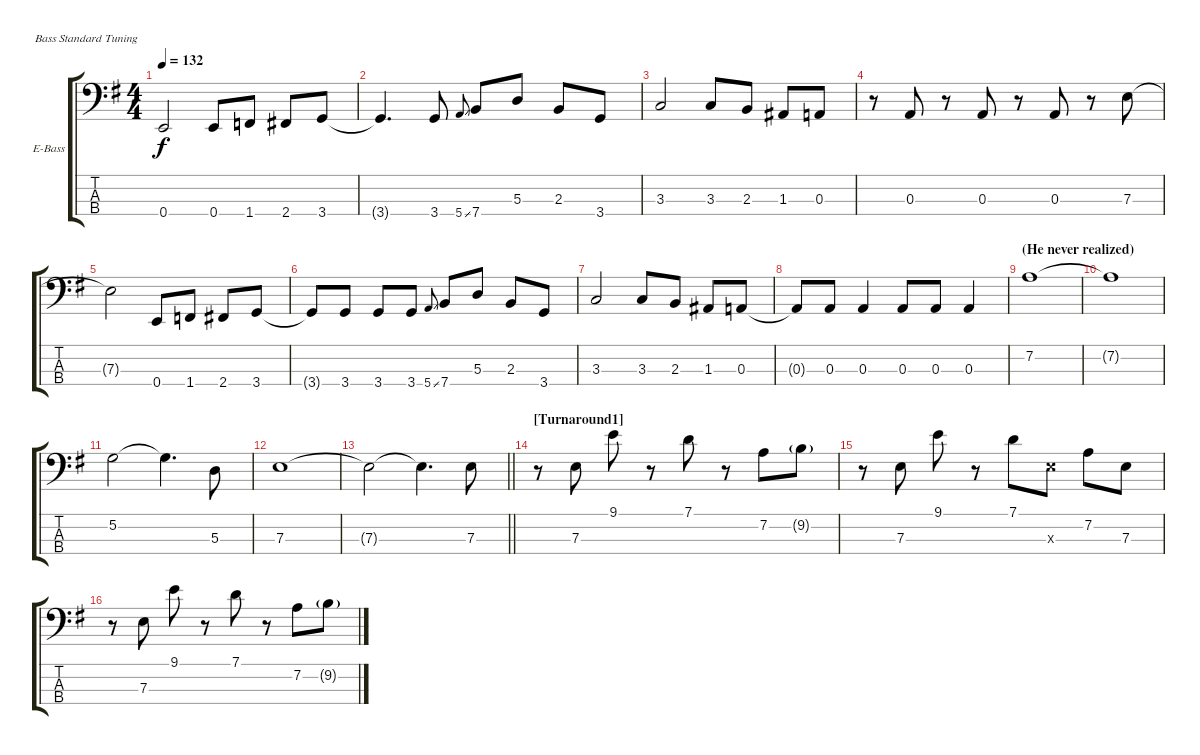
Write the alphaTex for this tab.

\bracketExtendMode groupsimilarinstruments
\firstSystemTrackNameOrientation horizontal
\otherSystemsTrackNameOrientation horizontal
\track ("Electric Bass" "E-Bass") {instrument electricbassfinger}
\staff {score tabs}
\tuning (G2 D2 A1 E1)
\ts (4 4)
\tempo 132
\clef f4
\ks g
0.4.2{dy f} 0.4.8 1.4.8 2.4.8 3.4.8 |
3.4{t}.4{d} 3.4.8 5.4{ss}.8{gr onbeat} 7.4.8 5.3.8 2.3.8 3.4.8 |
3.3.2 3.3.8 2.3.8 1.3.8 0.3.8 |
r.8 0.3.8 r.8 0.3.8 r.8 0.3.8 r.8 7.3.8 |
7.3{t}.2 0.4.8 1.4.8 2.4.8 3.4.8 |
3.4{t}.8 3.4.8 3.4.8 3.4.8 5.4{ss}.8{gr onbeat} 7.4.8 5.3.8 2.3.8 3.4.8 |
3.3.2 3.3.8 2.3.8 1.3.8 0.3.8 |
0.3{t}.8 0.3.8 0.3.4 0.3.8 0.3.8 0.3.4 |
\section ("" "(He never realized)")
7.2.1 |
7.2{t}.1 |
5.2.2 5.2{t}.4{d} 5.3.8 |
7.3.1 |
\barLineRight lightlight
7.3{t}.2 7.3{t}.4{d} 7.3.8 |
\section ("" "[Turnaround1] ")
r.8 7.3.8 9.1.8 r.8 7.1.8 r.8 7.2.8 9.2{g}.8 |
r.8 7.3.8 9.1.8 r.8 7.1.8 7.3{x}.8 7.2.8 7.3.8 |
r.8 7.3.8 9.1.8 r.8 7.1.8 r.8 7.2.8 9.2{g}.8
